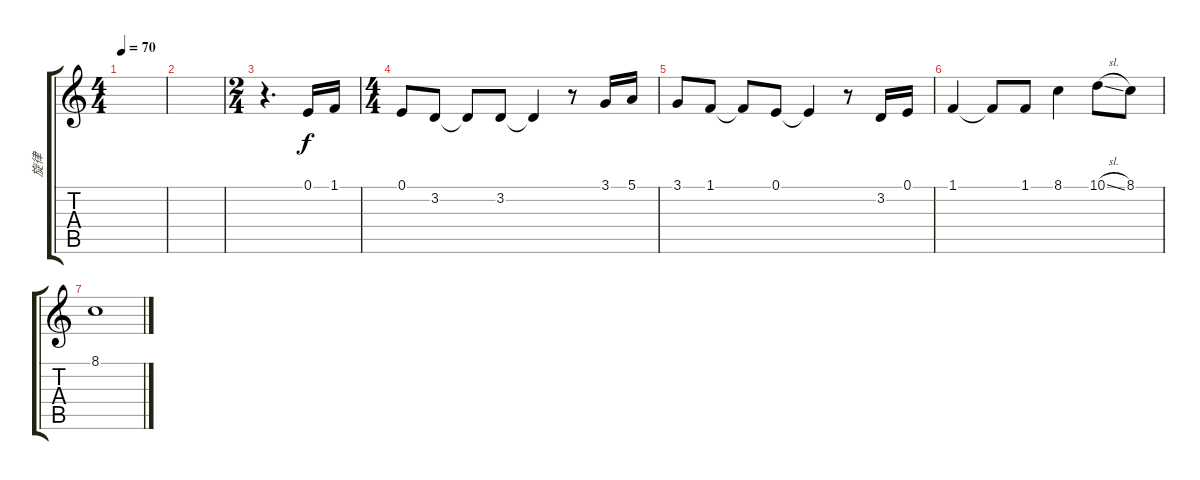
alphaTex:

\track ("旋律" "旋律") {instrument violin}
\staff {score tabs}
\tuning (E4 B3 G3 D3 A2 E2) {hide}
\ts (4 4)
\tempo 70
\clef g2
\ks c
|
|
\ts (2 4)
r.4{d} 0.1.16 1.1.16 |
\ts (4 4)
0.1.8 3.2.8 3.2{t}.8 3.2.8 3.2{t}.4 r.8 3.1.16 5.1.16 |
3.1.8 1.1.8 1.1{t}.8 0.1.8 0.1{t}.4 r.8 3.2.16 0.1.16 |
1.1.4 1.1{t}.8 1.1.8 8.1.4 10.1{sl}.8 8.1.8 |
8.1.1
